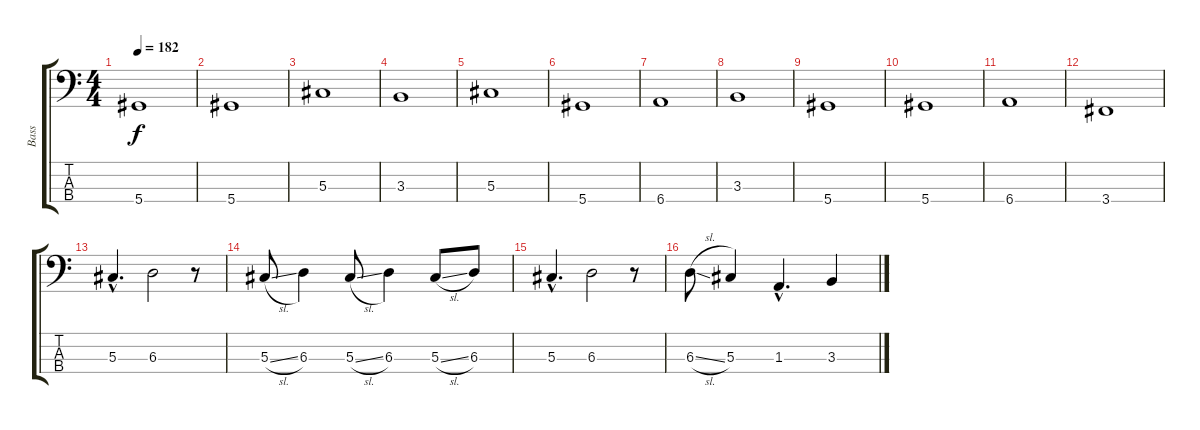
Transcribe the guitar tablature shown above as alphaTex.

\track ("Bass" "Bass") {instrument electricbasspick}
\staff {score tabs}
\tuning (Gb2 Db2 Ab1 Eb1) {hide}
\ts (4 4)
\tempo 182
\clef f4
\ks c
5.4.1{dy f} |
5.4.1 |
5.3.1 |
3.3.1 |
5.3.1 |
5.4.1 |
6.4.1 |
3.3.1 |
5.4.1 |
5.4.1 |
6.4.1 |
3.4.1 |
5.3{hac}.4{d} 6.3.2 r.8 |
5.3{sl}.8 6.3.4 5.3{sl}.8 6.3.4 5.3{sl}.8 6.3.8 |
5.3{hac}.4{d} 6.3.2 r.8 |
6.3{sl}.8 5.3.4 1.3{hac}.4{d} 3.3.4
